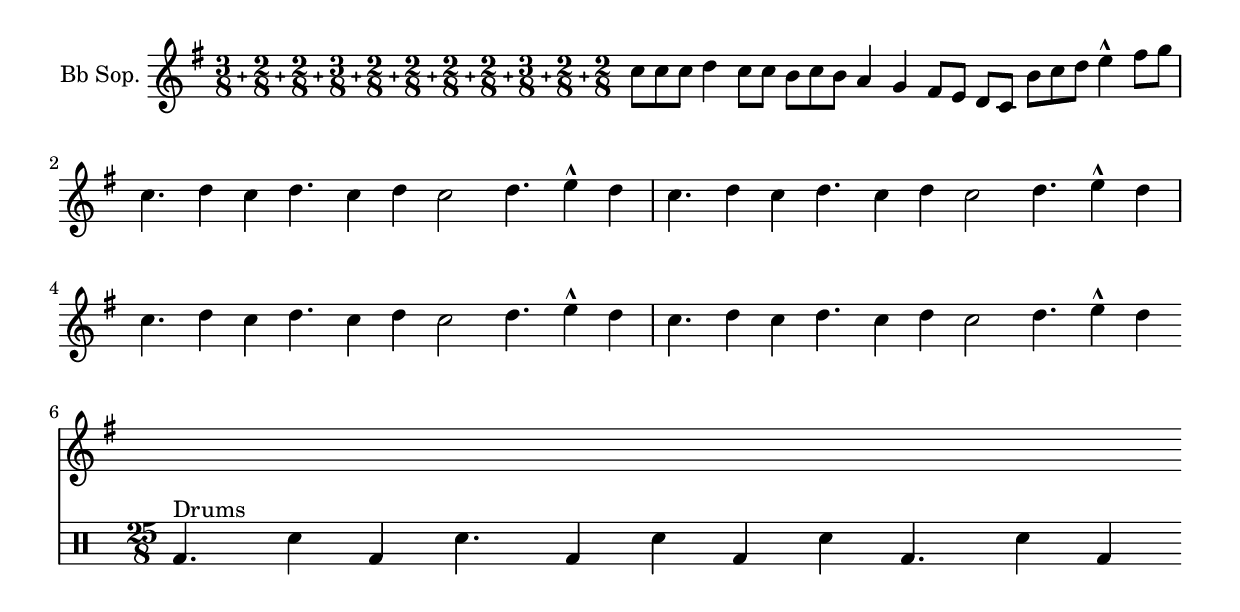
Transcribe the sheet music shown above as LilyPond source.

%% DO NOT EDIT this file manually; it is automatically
%% generated from LSR http://lsr.dsi.unimi.it
%% Make any changes in LSR itself, or in Documentation/snippets/new/ ,
%% and then run scripts/auxiliar/makelsr.py
%%
%% This file is in the public domain.
\version "2.15.32"

\header {
  lsrtags = "real-music, percussion, contemporary-notation, rhythms"

  texidoc = "
Though the polymetric time signature shown was not the most essential
item here, it has been included to show the beat of this piece (which
is the template of a real Balkan song!).

"
  doctitle = "Heavily customized polymetric time signatures"
} % begin verbatim


#(define plus (markup #:vcenter "+"))
#(define ((custom-time-signature one two three four five six
                                 seven eight nine ten eleven num) grob)
   (grob-interpret-markup grob
                          (markup #:override '(baseline-skip . 0) #:number
                                  (#:line ((#:column (one num)) plus
                                           (#:column (two num)) plus
                                           (#:column (three num)) plus
                                           (#:column (four num)) plus
                                           (#:column (five num)) plus
                                           (#:column (six num)) plus
                                           (#:column (seven num)) plus
                                           (#:column (eight num)) plus
                                           (#:column (nine num)) plus
                                           (#:column (ten num)) plus
                                           (#:column (eleven num)))))))
melody = \relative c'' {
  \set Staff.instrumentName = #"Bb Sop."
  \key g \major
  \time #'(3 2 2 3 2 2 2 2 3 2 2) 25/8
  \override Staff.TimeSignature #'stencil =
    #(custom-time-signature "3" "2" "2" "3" "2" "2"
      "2" "2" "3" "2" "2" "8")
  c8 c c d4 c8 c b c b a4 g fis8 e d c b' c d e4-^ fis8 g \break
  c,4. d4 c4 d4. c4 d c2 d4. e4-^ d4
  c4. d4 c4 d4. c4 d c2 d4. e4-^ d4 \break
  c4. d4 c4 d4. c4 d c2 d4. e4-^ d4
  c4. d4 c4 d4. c4 d c2 d4. e4-^ d4 \break
}

drum = \new DrumStaff \drummode {
  \bar "|:" bd4.^\markup { Drums } sn4 bd \bar ":" sn4.
  bd4 sn \bar ":" bd sn bd4. sn4 bd \bar ":|"
}

{
  \melody
  \drum
}

